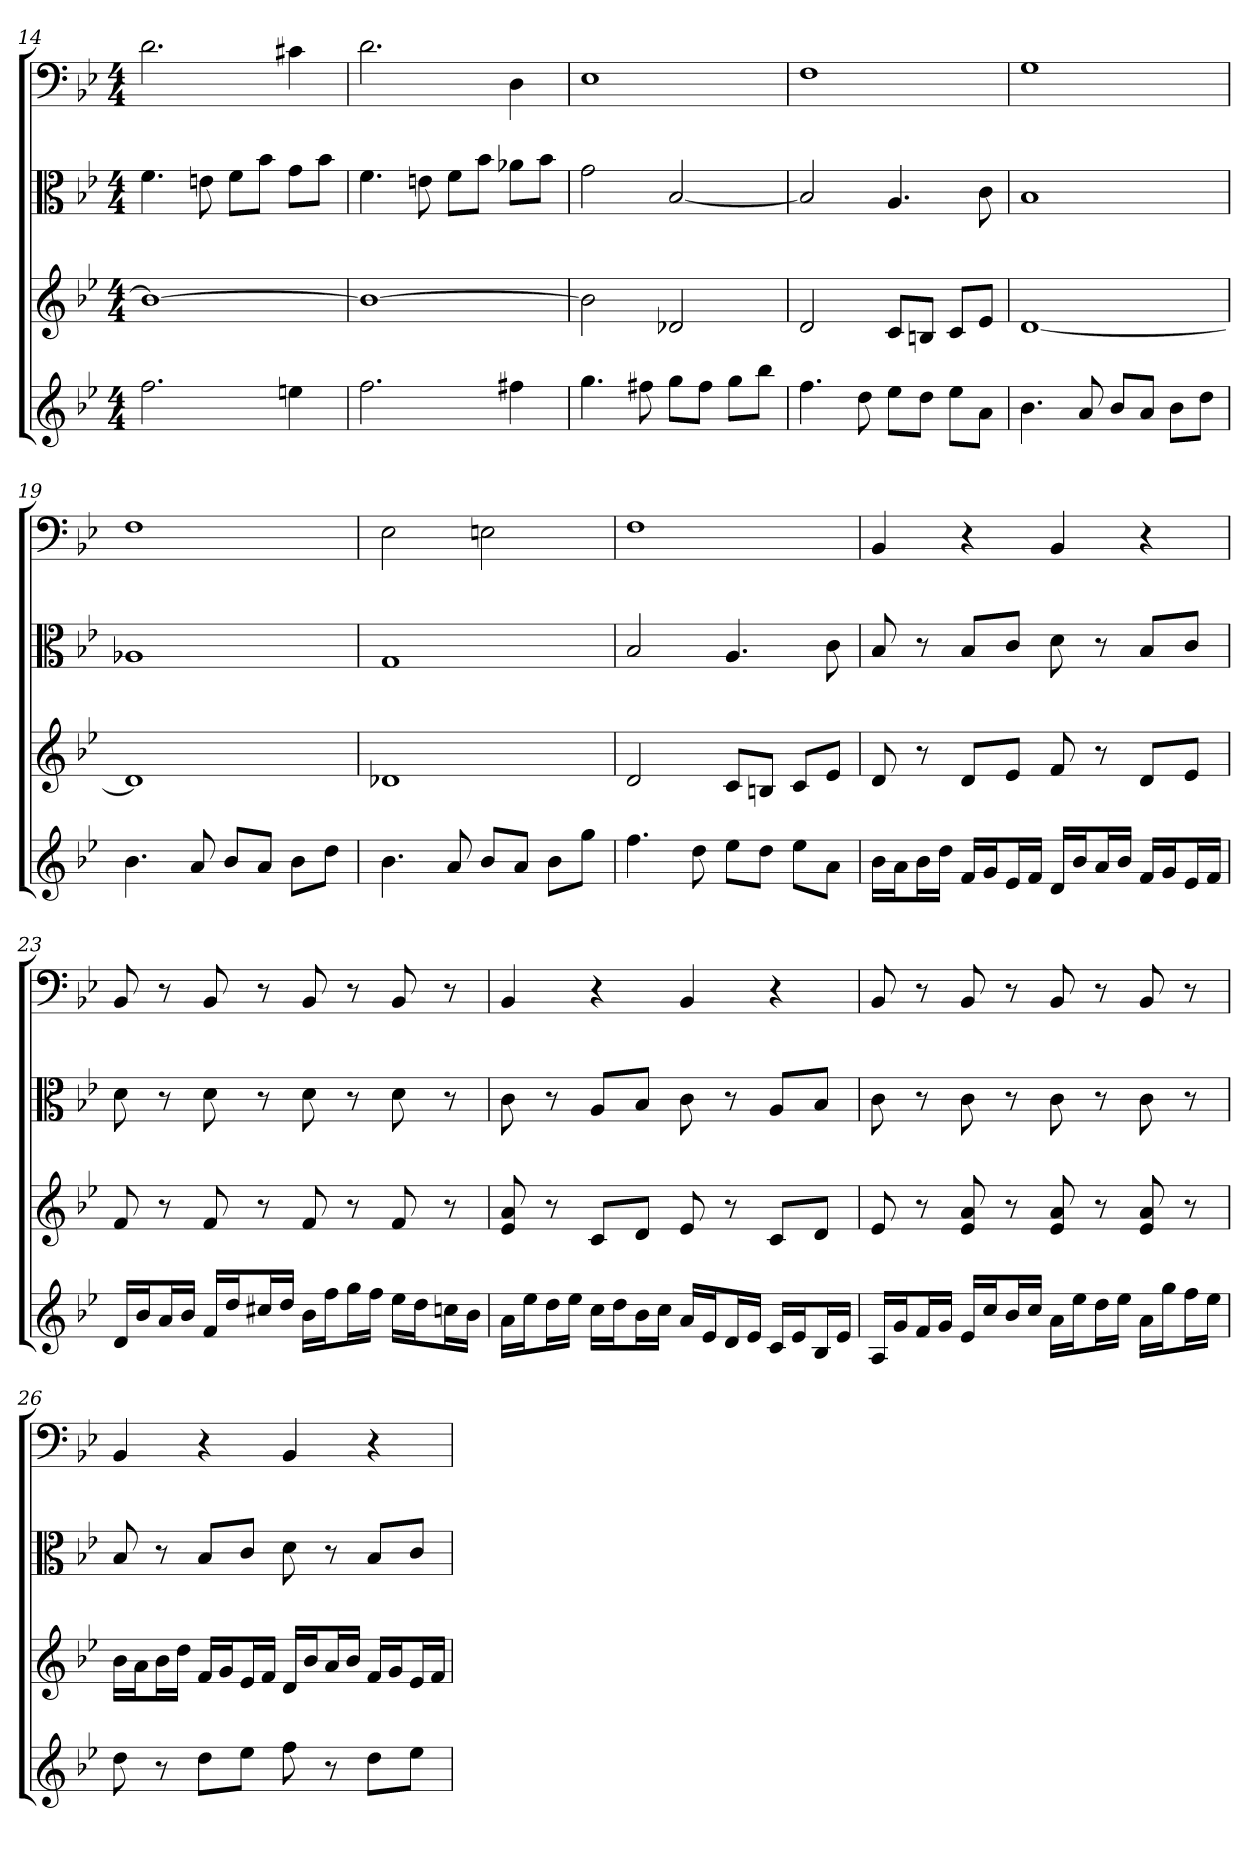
**kern	**kern	**kern	**kern
*part4	*part3	*part2	*part1
*staff4	*staff3	*staff2	*staff1
*	*	*clefC3	*clefF4
*k[b-e-]	*k[b-e-]	*k[b-e-]	*k[b-e-]
*B-:	*B-:	*B-:	*B-:
*M4/4	*M4/4	*M4/4	*M4/4
=14	=14	=14	=14
2.ff	1b-_	4.f	2.d
.	.	8en	.
.	.	8f\L	.
.	.	8b-\J	.
4een	.	8g\L	4c#X
.	.	8b-\J	.
=15	=15	=15	=15
2.ff	1b-_	4.f	2.d
.	.	8en	.
.	.	8f\L	.
.	.	8b-\J	.
4ff#X	.	8a-X\L	4D
.	.	8b-\J	.
=16	=16	=16	=16
4.gg	2b-]	2g	1E-
8ff#X	.	.	.
8ggL	2d-X	[2B-	.
8ff#J	.	.	.
8ggL	.	.	.
8bb-J	.	.	.
=17	=17	=17	=17
4.ff	2d	2B-]	1F
8dd	.	.	.
8ee-L	8cL	4.A	.
8ddJ	8BnJ	.	.
8ee-L	8cL	.	.
8aJ	8e-J	8c	.
=18	=18	=18	=18
4.b-	[1d	1B-	1G
8a	.	.	.
8b-L	.	.	.
8aJ	.	.	.
8b-L	.	.	.
8ddJ	.	.	.
=19	=19	=19	=19
4.b-	1d]	1A-X	1F
8a	.	.	.
8b-L	.	.	.
8aJ	.	.	.
8b-L	.	.	.
8ddJ	.	.	.
=20	=20	=20	=20
4.b-	1d-X	1G	2E-
8a	.	.	.
8b-L	.	.	2En
8aJ	.	.	.
8b-L	.	.	.
8ggJ	.	.	.
=21	=21	=21	=21
4.ff	2d	2B-	1F
8dd	.	.	.
8ee-L	8cL	4.A	.
8ddJ	8BnJ	.	.
8ee-L	8cL	.	.
8aJ	8e-J	8c	.
=22	=22	=22	=22
16b-LL	8d	8B-	4BB-
16aJ	.	.	.
16b-L	8r	8r	.
16ddJJ	.	.	.
16fLL	8dL	8B-/L	4r
16gJ	.	.	.
16e-L	8e-J	8c/J	.
16fJJ	.	.	.
16dLL	8f	8d	4BB-
16b-J	.	.	.
16aL	8r	8r	.
16b-JJ	.	.	.
16fLL	8dL	8B-/L	4r
16gJ	.	.	.
16e-L	8e-J	8c/J	.
16fJJ	.	.	.
=23	=23	=23	=23
16dLL	8f	8d	8BB-
16b-J	.	.	.
16aL	8r	8r	8r
16b-JJ	.	.	.
16fLL	8f	8d	8BB-
16ddJ	.	.	.
16cc#XL	8r	8r	8r
16ddJJ	.	.	.
16b-LL	8f	8d	8BB-
16ffJ	.	.	.
16ggL	8r	8r	8r
16ffJJ	.	.	.
16ee-LL	8f	8d	8BB-
16ddJ	.	.	.
16ccnL	8r	8r	8r
16b-JJ	.	.	.
=24	=24	=24	=24
16aLL	8e- 8a	8c	4BB-
16ee-J	.	.	.
16ddL	8r	8r	.
16ee-JJ	.	.	.
16ccLL	8cL	8A/L	4r
16ddJ	.	.	.
16b-L	8dJ	8B-/J	.
16ccJJ	.	.	.
16aLL	8e-	8c	4BB-
16e-J	.	.	.
16dL	8r	8r	.
16e-JJ	.	.	.
16cLL	8cL	8A/L	4r
16e-J	.	.	.
16B-L	8dJ	8B-/J	.
16e-JJ	.	.	.
=25	=25	=25	=25
16ALL	8e-	8c	8BB-
16gJ	.	.	.
16fL	8r	8r	8r
16gJJ	.	.	.
16e-LL	8e- 8a	8c	8BB-
16ccJ	.	.	.
16b-L	8r	8r	8r
16ccJJ	.	.	.
16aLL	8e- 8a	8c	8BB-
16ee-J	.	.	.
16ddL	8r	8r	8r
16ee-JJ	.	.	.
16aLL	8e- 8a	8c	8BB-
16ggJ	.	.	.
16ffL	8r	8r	8r
16ee-JJ	.	.	.
=26	=26	=26	=26
8dd	16b-LL	8B-	4BB-
.	16aJ	.	.
8r	16b-L	8r	.
.	16ddJJ	.	.
8ddL	16fLL	8B-/L	4r
.	16gJ	.	.
8ee-J	16e-L	8c/J	.
.	16fJJ	.	.
8ff	16dLL	8d	4BB-
.	16b-J	.	.
8r	16aL	8r	.
.	16b-JJ	.	.
8ddL	16fLL	8B-/L	4r
.	16gJ	.	.
8ee-J	16e-L	8c/J	.
.	16fJJ	.	.
=	=	=	=
*-	*-	*-	*-
